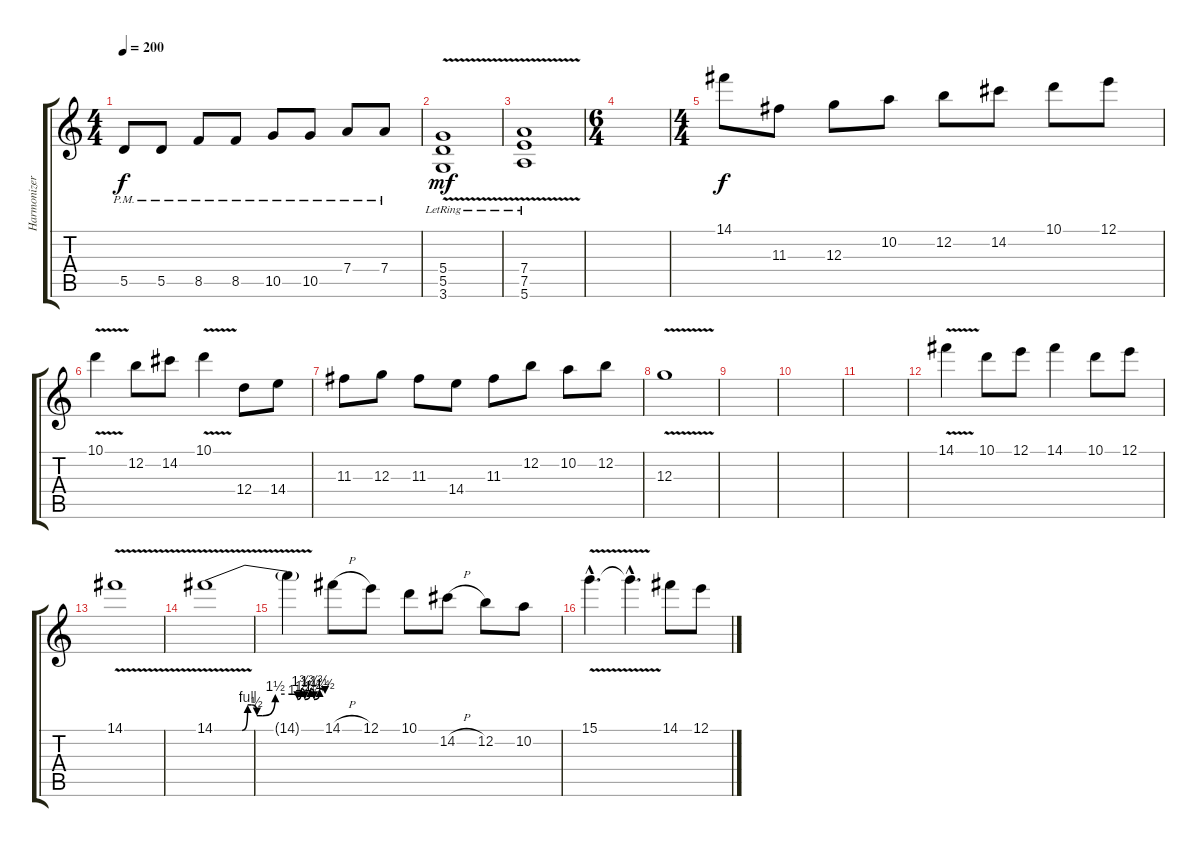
\track ("Harmonizer" "Harmonizer") {instrument distortionguitar}
\staff {score tabs}
\tuning (E4 B3 G3 D3 A2 E2) {hide}
\ts (4 4)
\tempo 200
\clef g2
\ks c
5.5{pm}.8{dy f volume 16} 5.5{pm}.8 8.5{pm}.8 8.5{pm}.8 10.5{pm}.8 10.5{pm}.8 7.4{pm}.8 7.4{pm}.8 |
(5.4{lr} 5.5{lr} 3.6{v lr}).1{dy mf} |
(7.4{lr} 7.5{lr} 5.6{v lr}).1 |
\ts (6 4)
|
\ts (4 4)
14.1.8{dy f} 11.3.8 12.3.8 10.2.8 12.2.8 14.2.8 10.1.8 12.1.8 |
10.1{v}.4 12.2.8 14.2.8 10.1{v}.4 12.4.8 14.4.8 |
11.3.8 12.3.8 11.3.8 14.4.8 11.3.8 12.2.8 10.2.8 12.2.8 |
12.3{v}.1 |
|
|
|
14.1{v}.4{volume 11} 10.1.8 12.1.8 14.1.4 10.1.8 12.1.8 |
14.1{v}.1 |
14.1{be (custom 0 0 15 0 18 4 20 4 23 2 26 2 33 6 42 6 45 5 47 7 49 5 52 7 54 5 57 7 60 6) v}.1 |
14.1{t}.4 14.1{h}.8 12.1.8 10.1.8 14.2{h}.8 12.2.8 10.2.8 |
15.1{v hac}.4{d} 15.1{hac t}.4{d} 14.1.8 12.1.8
